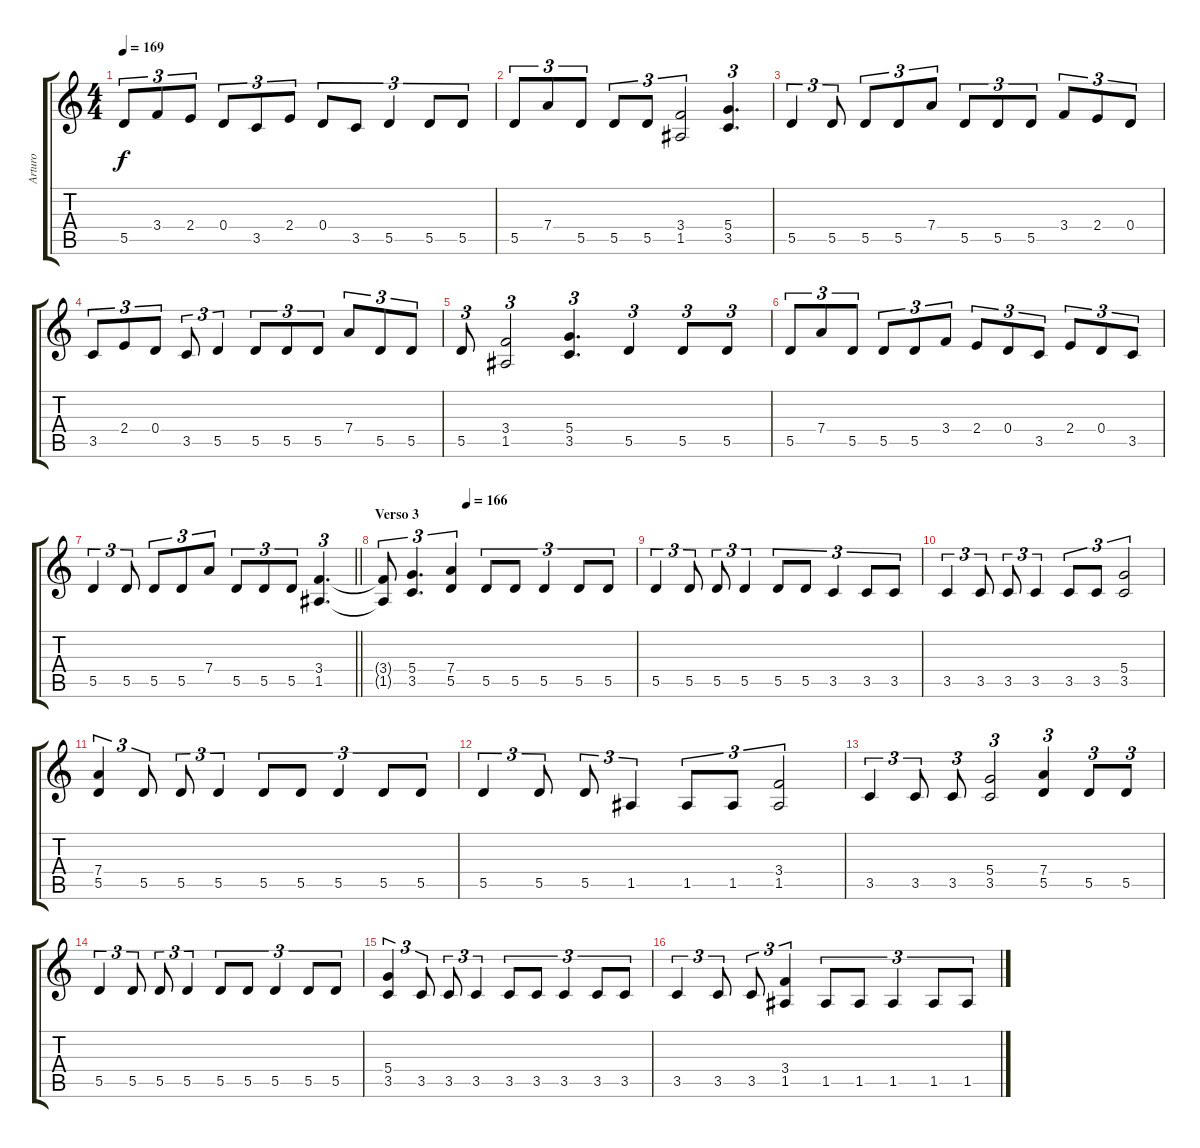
\track ("Arturo" "Arturo") {instrument distortionguitar}
\staff {score tabs}
\tuning (E4 B3 G3 D3 A2 E2) {hide}
\ts (4 4)
\tempo 169
\clef g2
\ks c
5.5.8{tu (3 2) dy f} 3.4.8{tu (3 2)} 2.4.8{tu (3 2)} 0.4.8{tu (3 2)} 3.5.8{tu (3 2)} 2.4.8{tu (3 2)} 0.4.8{tu (3 2)} 3.5.8{tu (3 2)} 5.5.4{tu (3 2)} 5.5.8{tu (3 2)} 5.5.8{tu (3 2)} |
5.5.8{tu (3 2)} 7.4.8{tu (3 2)} 5.5.8{tu (3 2)} 5.5.8{tu (3 2)} 5.5.8{tu (3 2)} (3.4 1.5).2{tu (3 2)} (5.4 3.5).4{d tu (3 2)} |
5.5.4{tu (3 2)} 5.5.8{tu (3 2)} 5.5.8{tu (3 2)} 5.5.8{tu (3 2)} 7.4.8{tu (3 2)} 5.5.8{tu (3 2)} 5.5.8{tu (3 2)} 5.5.8{tu (3 2)} 3.4.8{tu (3 2)} 2.4.8{tu (3 2)} 0.4.8{tu (3 2)} |
3.5.8{tu (3 2)} 2.4.8{tu (3 2)} 0.4.8{tu (3 2)} 3.5.8{tu (3 2)} 5.5.4{tu (3 2)} 5.5.8{tu (3 2)} 5.5.8{tu (3 2)} 5.5.8{tu (3 2)} 7.4.8{tu (3 2)} 5.5.8{tu (3 2)} 5.5.8{tu (3 2)} |
5.5.8{tu (3 2)} (3.4 1.5).2{tu (3 2)} (5.4 3.5).4{d tu (3 2)} 5.5.4{tu (3 2)} 5.5.8{tu (3 2)} 5.5.8{tu (3 2)} |
5.5.8{tu (3 2)} 7.4.8{tu (3 2)} 5.5.8{tu (3 2)} 5.5.8{tu (3 2)} 5.5.8{tu (3 2)} 3.4.8{tu (3 2)} 2.4.8{tu (3 2)} 0.4.8{tu (3 2)} 3.5.8{tu (3 2)} 2.4.8{tu (3 2)} 0.4.8{tu (3 2)} 3.5.8{tu (3 2)} |
\barLineRight lightlight
5.5.4{tu (3 2)} 5.5.8{tu (3 2)} 5.5.8{tu (3 2)} 5.5.8{tu (3 2)} 7.4.8{tu (3 2)} 5.5.8{tu (3 2)} 5.5.8{tu (3 2)} 5.5.8{tu (3 2)} (3.4 1.5).4{d tu (3 2)} |
\section ("" "Verso 3")
\tempo (166 0.3333333333333333)
(3.4{t} 1.5{t}).8{tu (3 2)} (5.4 3.5).4{d tu (3 2)} (7.4 5.5).4{tu (3 2)} 5.5.8{tu (3 2)} 5.5.8{tu (3 2)} 5.5.4{tu (3 2)} 5.5.8{tu (3 2)} 5.5.8{tu (3 2)} |
5.5.4{tu (3 2)} 5.5.8{tu (3 2)} 5.5.8{tu (3 2)} 5.5.4{tu (3 2)} 5.5.8{tu (3 2)} 5.5.8{tu (3 2)} 3.5.4{tu (3 2)} 3.5.8{tu (3 2)} 3.5.8{tu (3 2)} |
3.5.4{tu (3 2)} 3.5.8{tu (3 2)} 3.5.8{tu (3 2)} 3.5.4{tu (3 2)} 3.5.8{tu (3 2)} 3.5.8{tu (3 2)} (5.4 3.5).2{tu (3 2)} |
(7.4 5.5).4{tu (3 2)} 5.5.8{tu (3 2)} 5.5.8{tu (3 2)} 5.5.4{tu (3 2)} 5.5.8{tu (3 2)} 5.5.8{tu (3 2)} 5.5.4{tu (3 2)} 5.5.8{tu (3 2)} 5.5.8{tu (3 2)} |
5.5.4{tu (3 2)} 5.5.8{tu (3 2)} 5.5.8{tu (3 2)} 1.5.4{tu (3 2)} 1.5.8{tu (3 2)} 1.5.8{tu (3 2)} (3.4 1.5).2{tu (3 2)} |
3.5.4{tu (3 2)} 3.5.8{tu (3 2)} 3.5.8{tu (3 2)} (5.4 3.5).2{tu (3 2)} (7.4 5.5).4{tu (3 2)} 5.5.8{tu (3 2)} 5.5.8{tu (3 2)} |
5.5.4{tu (3 2)} 5.5.8{tu (3 2)} 5.5.8{tu (3 2)} 5.5.4{tu (3 2)} 5.5.8{tu (3 2)} 5.5.8{tu (3 2)} 5.5.4{tu (3 2)} 5.5.8{tu (3 2)} 5.5.8{tu (3 2)} |
(5.4 3.5).4{tu (3 2)} 3.5.8{tu (3 2)} 3.5.8{tu (3 2)} 3.5.4{tu (3 2)} 3.5.8{tu (3 2)} 3.5.8{tu (3 2)} 3.5.4{tu (3 2)} 3.5.8{tu (3 2)} 3.5.8{tu (3 2)} |
3.5.4{tu (3 2)} 3.5.8{tu (3 2)} 3.5.8{tu (3 2)} (3.4 1.5).4{tu (3 2)} 1.5.8{tu (3 2)} 1.5.8{tu (3 2)} 1.5.4{tu (3 2)} 1.5.8{tu (3 2)} 1.5.8{tu (3 2)}
